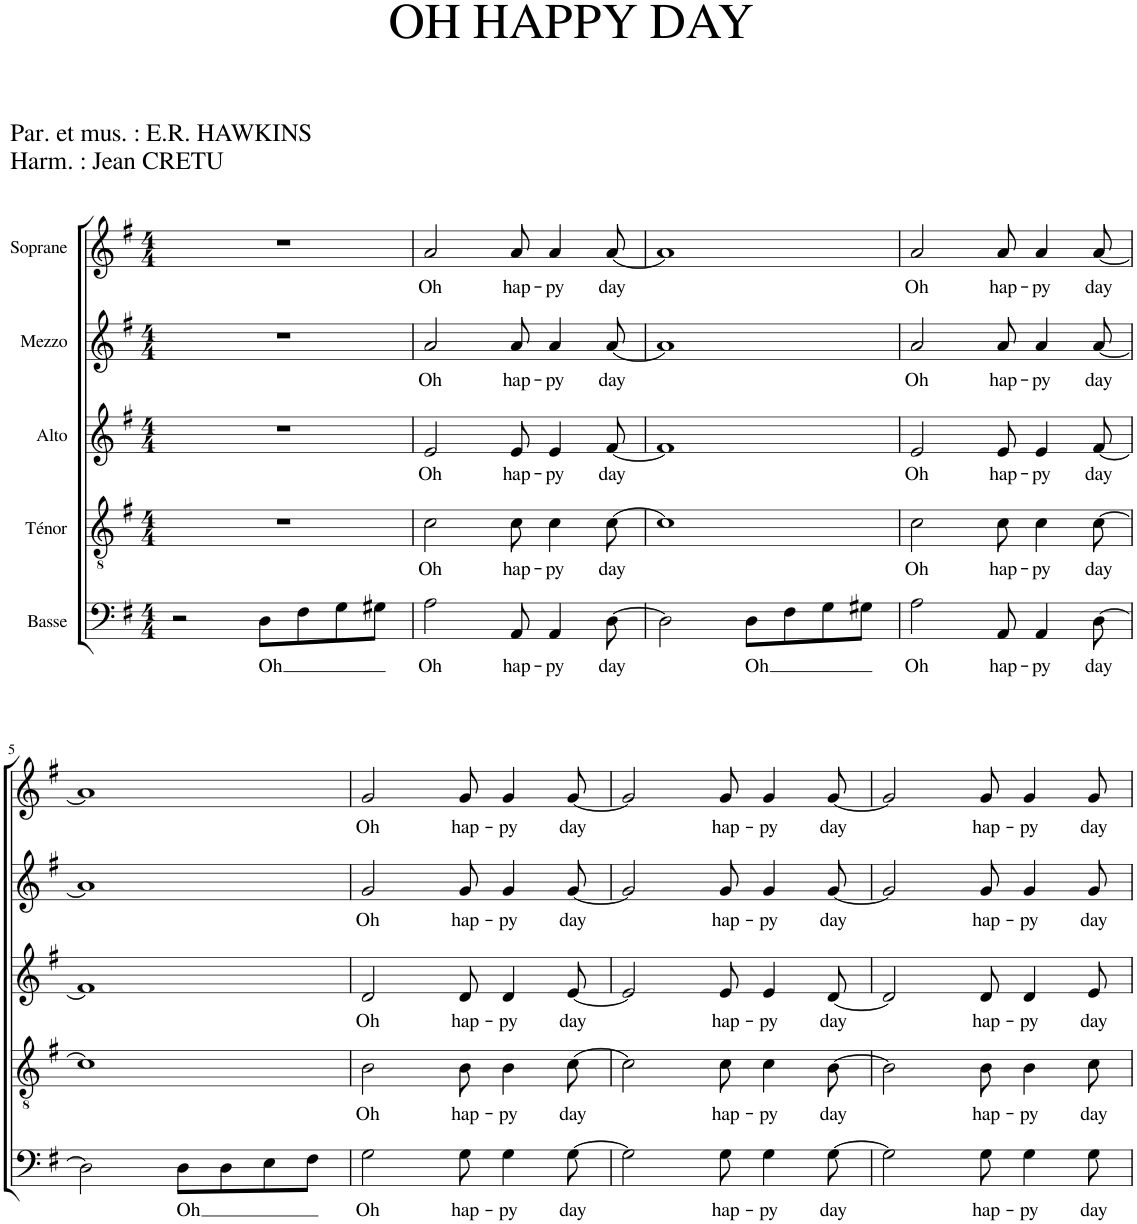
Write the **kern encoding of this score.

**kern	**text	**kern	**text	**kern	**text	**kern	**text	**kern	**text
*part5	*part5	*part4	*part4	*part3	*part3	*part2	*part2	*part1	*part1
*staff5	*staff5	*staff4	*staff4	*staff3	*staff3	*staff2	*staff2	*staff1	*staff1
*I"Basse	*	*I"Ténor	*	*I"Alto	*	*I"Mezzo	*	*I"Soprane	*
*clefF4	*	*clefGv2	*	*clefG2	*	*clefG2	*	*clefG2	*
*k[f#]	*	*k[f#]	*	*k[f#]	*	*k[f#]	*	*k[f#]	*
*M4/4	*	*M4/4	*	*M4/4	*	*M4/4	*	*M4/4	*
=1	=1	=1	=1	=1	=1	=1	=1	=1	=1
2r	.	1r	.	1r	.	1r	.	1r	.
!	!LO:LY:b	!	!	!	!	!	!	!	!
8D\L	Oh	.	.	.	.	.	.	.	.
8F#\	.	.	.	.	.	.	.	.	.
8G\	.	.	.	.	.	.	.	.	.
8G#X\J	.	.	.	.	.	.	.	.	.
=2	=2	=2	=2	=2	=2	=2	=2	=2	=2
!	!LO:LY:b	!	!LO:LY:b	!	!LO:LY:b	!	!LO:LY:b	!	!LO:LY:b
2A\	Oh	2c\	Oh	2e/	Oh	2a/	Oh	2a/	Oh
!	!LO:LY:b	!	!LO:LY:b	!	!LO:LY:b	!	!LO:LY:b	!	!LO:LY:b
8AA/	hap-	8c\	hap-	8e/	hap-	8a/	hap-	8a/	hap-
!	!LO:LY:b	!	!LO:LY:b	!	!LO:LY:b	!	!LO:LY:b	!	!LO:LY:b
4AA/	-py	4c\	-py	4e/	-py	4a/	-py	4a/	-py
!	!LO:LY:b	!	!LO:LY:b	!	!LO:LY:b	!	!LO:LY:b	!	!LO:LY:b
[8D\	day	[8c\	day	[8f#/	day	[8a/	day	[8a/	day
=3	=3	=3	=3	=3	=3	=3	=3	=3	=3
2D\]	.	1c]	.	1f#]	.	1a]	.	1a]	.
!	!LO:LY:b	!	!	!	!	!	!	!	!
8D\L	Oh	.	.	.	.	.	.	.	.
8F#\	.	.	.	.	.	.	.	.	.
8G\	.	.	.	.	.	.	.	.	.
8G#X\J	.	.	.	.	.	.	.	.	.
=4	=4	=4	=4	=4	=4	=4	=4	=4	=4
!	!LO:LY:b	!	!LO:LY:b	!	!LO:LY:b	!	!LO:LY:b	!	!LO:LY:b
2A\	Oh	2c\	Oh	2e/	Oh	2a/	Oh	2a/	Oh
!	!LO:LY:b	!	!LO:LY:b	!	!LO:LY:b	!	!LO:LY:b	!	!LO:LY:b
8AA/	hap-	8c\	hap-	8e/	hap-	8a/	hap-	8a/	hap-
!	!LO:LY:b	!	!LO:LY:b	!	!LO:LY:b	!	!LO:LY:b	!	!LO:LY:b
4AA/	-py	4c\	-py	4e/	-py	4a/	-py	4a/	-py
!	!LO:LY:b	!	!LO:LY:b	!	!LO:LY:b	!	!LO:LY:b	!	!LO:LY:b
[8D\	day	[8c\	day	[8f#/	day	[8a/	day	[8a/	day
!!LO:LB:g=z
=5	=5	=5	=5	=5	=5	=5	=5	=5	=5
2D\]	.	1c]	.	1f#]	.	1a]	.	1a]	.
!	!LO:LY:b	!	!	!	!	!	!	!	!
8D\L	Oh	.	.	.	.	.	.	.	.
8D\	.	.	.	.	.	.	.	.	.
8E\	.	.	.	.	.	.	.	.	.
8F#\J	.	.	.	.	.	.	.	.	.
=6	=6	=6	=6	=6	=6	=6	=6	=6	=6
!	!LO:LY:b	!	!LO:LY:b	!	!LO:LY:b	!	!LO:LY:b	!	!LO:LY:b
2G\	Oh	2B\	Oh	2d/	Oh	2g/	Oh	2g/	Oh
!	!LO:LY:b	!	!LO:LY:b	!	!LO:LY:b	!	!LO:LY:b	!	!LO:LY:b
8G\	hap-	8B\	hap-	8d/	hap-	8g/	hap-	8g/	hap-
!	!LO:LY:b	!	!LO:LY:b	!	!LO:LY:b	!	!LO:LY:b	!	!LO:LY:b
4G\	-py	4B\	-py	4d/	-py	4g/	-py	4g/	-py
!	!LO:LY:b	!	!LO:LY:b	!	!LO:LY:b	!	!LO:LY:b	!	!LO:LY:b
[8G\	day	[8c\	day	[8e/	day	[8g/	day	[8g/	day
=7	=7	=7	=7	=7	=7	=7	=7	=7	=7
2G\]	.	2c\]	.	2e/]	.	2g/]	.	2g/]	.
!	!LO:LY:b	!	!LO:LY:b	!	!LO:LY:b	!	!LO:LY:b	!	!LO:LY:b
8G\	hap-	8c\	hap-	8e/	hap-	8g/	hap-	8g/	hap-
!	!LO:LY:b	!	!LO:LY:b	!	!LO:LY:b	!	!LO:LY:b	!	!LO:LY:b
4G\	-py	4c\	-py	4e/	-py	4g/	-py	4g/	-py
!	!LO:LY:b	!	!LO:LY:b	!	!LO:LY:b	!	!LO:LY:b	!	!LO:LY:b
[8G\	day	[8B\	day	[8d/	day	[8g/	day	[8g/	day
=8	=8	=8	=8	=8	=8	=8	=8	=8	=8
2G\]	.	2B\]	.	2d/]	.	2g/]	.	2g/]	.
!	!LO:LY:b	!	!LO:LY:b	!	!LO:LY:b	!	!LO:LY:b	!	!LO:LY:b
8G\	hap-	8B\	hap-	8d/	hap-	8g/	hap-	8g/	hap-
!	!LO:LY:b	!	!LO:LY:b	!	!LO:LY:b	!	!LO:LY:b	!	!LO:LY:b
4G\	-py	4B\	-py	4d/	-py	4g/	-py	4g/	-py
!	!LO:LY:b	!	!LO:LY:b	!	!LO:LY:b	!	!LO:LY:b	!	!LO:LY:b
8G\	day	8c\	day	8e/	day	8g/	day	8g/	day
=	=	=	=	=	=	=	=	=	=
*-	*-	*-	*-	*-	*-	*-	*-	*-	*-
